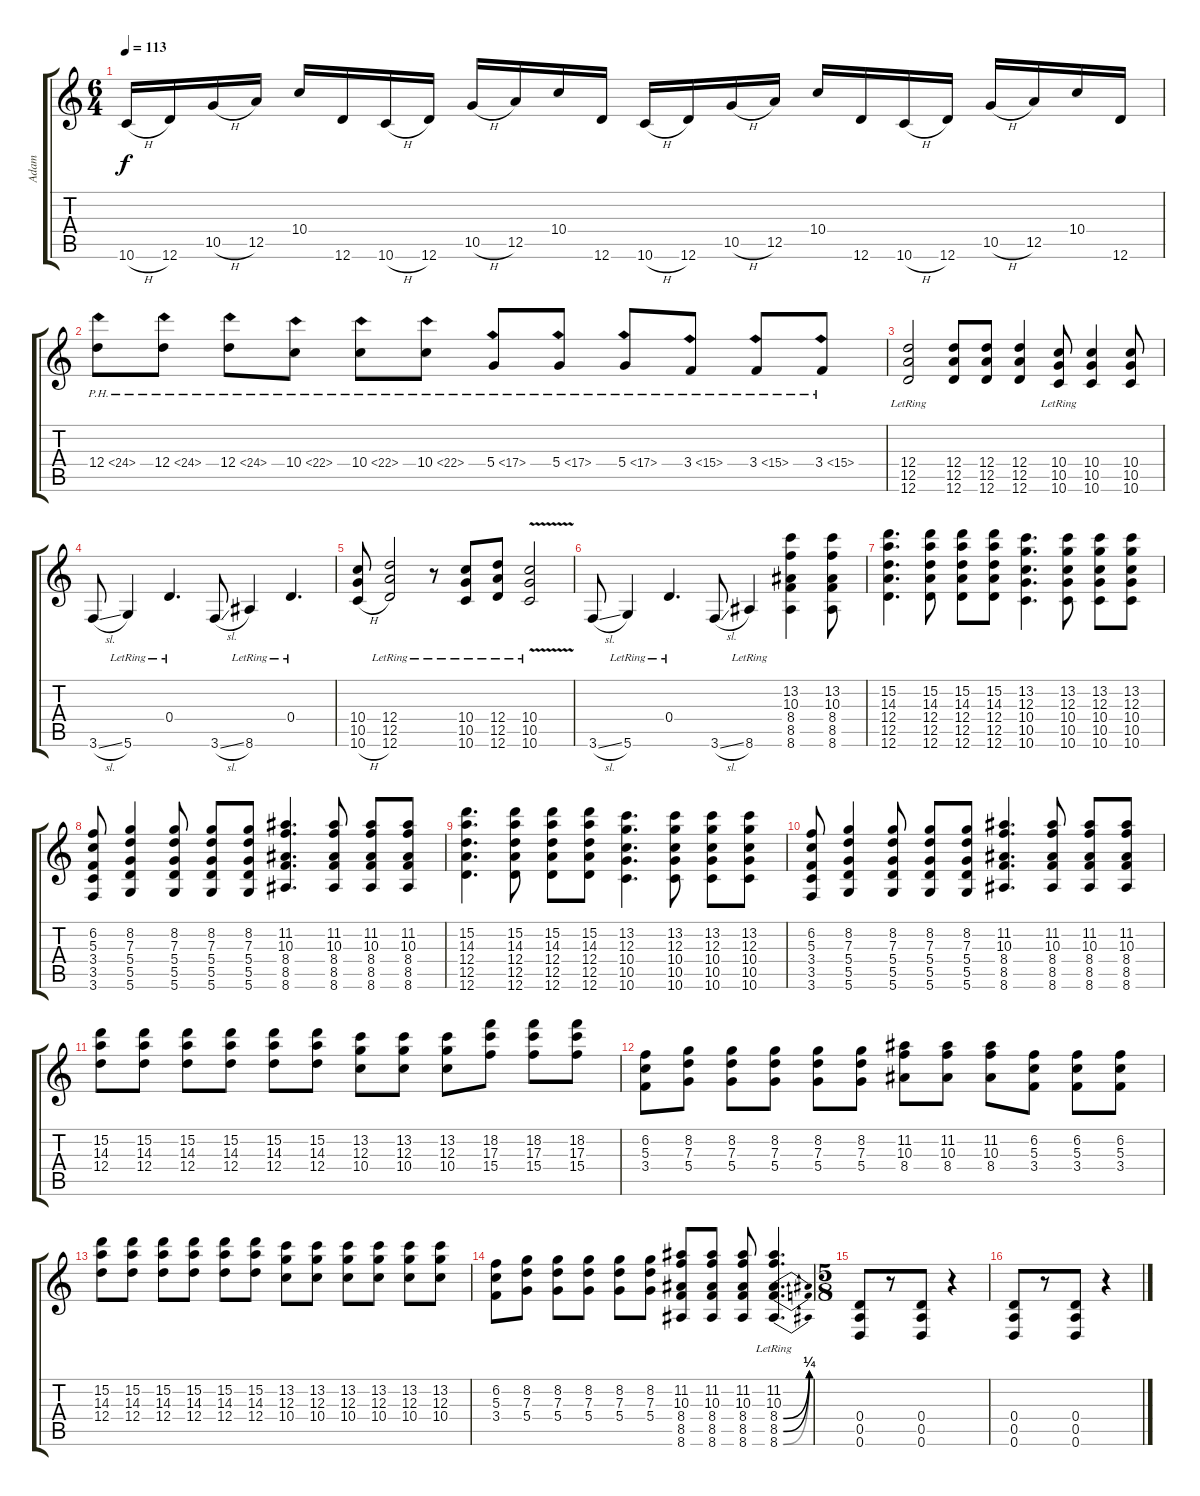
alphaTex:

\track ("Adam" "Adam") {instrument distortionguitar}
\staff {score tabs}
\tuning (E4 B3 G3 D3 A2 D2) {hide}
\ts (6 4)
\tempo 113
\clef g2
\ks c
10.6{h}.16{dy f} 12.6.16 10.5{h}.16 12.5.16 10.4.16 12.6.16 10.6{h}.16 12.6.16 10.5{h}.16 12.5.16 10.4.16 12.6.16 10.6{h}.16 12.6.16 10.5{h}.16 12.5.16 10.4.16 12.6.16 10.6{h}.16 12.6.16 10.5{h}.16 12.5.16 10.4.16 12.6.16 |
12.4{ph 12}.8 12.4{ph 12}.8 12.4{ph 12}.8 10.4{ph 12}.8 10.4{ph 12}.8 10.4{ph 12}.8 5.4{ph 12}.8 5.4{ph 12}.8 5.4{ph 12}.8 3.4{ph 12}.8 3.4{ph 12}.8 3.4{ph 12}.8 |
(12.4{lr} 12.5{lr} 12.6).2 (12.4 12.5 12.6).8 (12.4 12.5 12.6).8 (12.4 12.5 12.6).4 (10.4 10.5 10.6{lr}).8 (10.4 10.5 10.6).4 (10.4 10.5 10.6).8 |
3.6{sl}.8 5.6{lr}.4 0.4{lr}.4{d} 3.6{sl}.8 8.6{lr}.4 0.4{lr}.4{d} |
(10.4 10.5 10.6{h}).8 (12.4{lr} 12.5{lr} 12.6).2 r.8 (10.4 10.5 10.6{lr}).8 (12.4 12.5{lr} 12.6).8 (10.4 10.5{lr} 10.6{v}).2 |
3.6{sl}.8 5.6{lr}.4 0.4{lr}.4{d} 3.6{sl}.8 8.6{lr}.4 (13.2 10.3 8.4 8.5 8.6).4 (13.2 10.3 8.4 8.5 8.6).8 |
(15.2 14.3 12.4 12.5 12.6).4{d} (15.2 14.3 12.4 12.5 12.6).8 (15.2 14.3 12.4 12.5 12.6).8 (15.2 14.3 12.4 12.5 12.6).8 (13.2 12.3 10.4 10.5 10.6).4{d} (13.2 12.3 10.4 10.5 10.6).8 (13.2 12.3 10.4 10.5 10.6).8 (13.2 12.3 10.4 10.5 10.6).8 |
(6.2 5.3 3.4 3.5 3.6).8 (8.2 7.3 5.4 5.5 5.6).4 (8.2 7.3 5.4 5.5 5.6).8 (8.2 7.3 5.4 5.5 5.6).8 (8.2 7.3 5.4 5.5 5.6).8 (11.2 10.3 8.4 8.5 8.6).4{d} (11.2 10.3 8.4 8.5 8.6).8 (11.2 10.3 8.4 8.5 8.6).8 (11.2 10.3 8.4 8.5 8.6).8 |
(15.2 14.3 12.4 12.5 12.6).4{d} (15.2 14.3 12.4 12.5 12.6).8 (15.2 14.3 12.4 12.5 12.6).8 (15.2 14.3 12.4 12.5 12.6).8 (13.2 12.3 10.4 10.5 10.6).4{d} (13.2 12.3 10.4 10.5 10.6).8 (13.2 12.3 10.4 10.5 10.6).8 (13.2 12.3 10.4 10.5 10.6).8 |
(6.2 5.3 3.4 3.5 3.6).8 (8.2 7.3 5.4 5.5 5.6).4 (8.2 7.3 5.4 5.5 5.6).8 (8.2 7.3 5.4 5.5 5.6).8 (8.2 7.3 5.4 5.5 5.6).8 (11.2 10.3 8.4 8.5 8.6).4{d} (11.2 10.3 8.4 8.5 8.6).8 (11.2 10.3 8.4 8.5 8.6).8 (11.2 10.3 8.4 8.5 8.6).8 |
(15.2 14.3 12.4).8 (15.2 14.3 12.4).8 (15.2 14.3 12.4).8 (15.2 14.3 12.4).8 (15.2 14.3 12.4).8 (15.2 14.3 12.4).8 (13.2 12.3 10.4).8 (13.2 12.3 10.4).8 (13.2 12.3 10.4).8 (18.2 17.3 15.4).8 (18.2 17.3 15.4).8 (18.2 17.3 15.4).8 |
(6.2 5.3 3.4).8 (8.2 7.3 5.4).8 (8.2 7.3 5.4).8 (8.2 7.3 5.4).8 (8.2 7.3 5.4).8 (8.2 7.3 5.4).8 (11.2 10.3 8.4).8 (11.2 10.3 8.4).8 (11.2 10.3 8.4).8 (6.2 5.3 3.4).8 (6.2 5.3 3.4).8 (6.2 5.3 3.4).8 |
(15.2 14.3 12.4).8 (15.2 14.3 12.4).8 (15.2 14.3 12.4).8 (15.2 14.3 12.4).8 (15.2 14.3 12.4).8 (15.2 14.3 12.4).8 (13.2 12.3 10.4).8 (13.2 12.3 10.4).8 (13.2 12.3 10.4).8 (13.2 12.3 10.4).8 (13.2 12.3 10.4).8 (13.2 12.3 10.4).8 |
(6.2 5.3 3.4).8 (8.2 7.3 5.4).8 (8.2 7.3 5.4).8 (8.2 7.3 5.4).8 (8.2 7.3 5.4).8 (8.2 7.3 5.4).8 (11.2 10.3 8.4 8.5 8.6).8 (11.2 10.3 8.4 8.5 8.6).8 (11.2 10.3 8.4 8.5 8.6).8 (11.2 10.3 8.4{be (bend 0 0 60 1) lr} 8.5{be (bend 0 0 60 1)} 8.6{be (bend 0 0 60 1)}).4{d} |
\ts (5 8)
(0.4 0.5 0.6).8 r.8 (0.4 0.5 0.6).8 r.4 |
(0.4 0.5 0.6).8 r.8 (0.4 0.5 0.6).8 r.4
